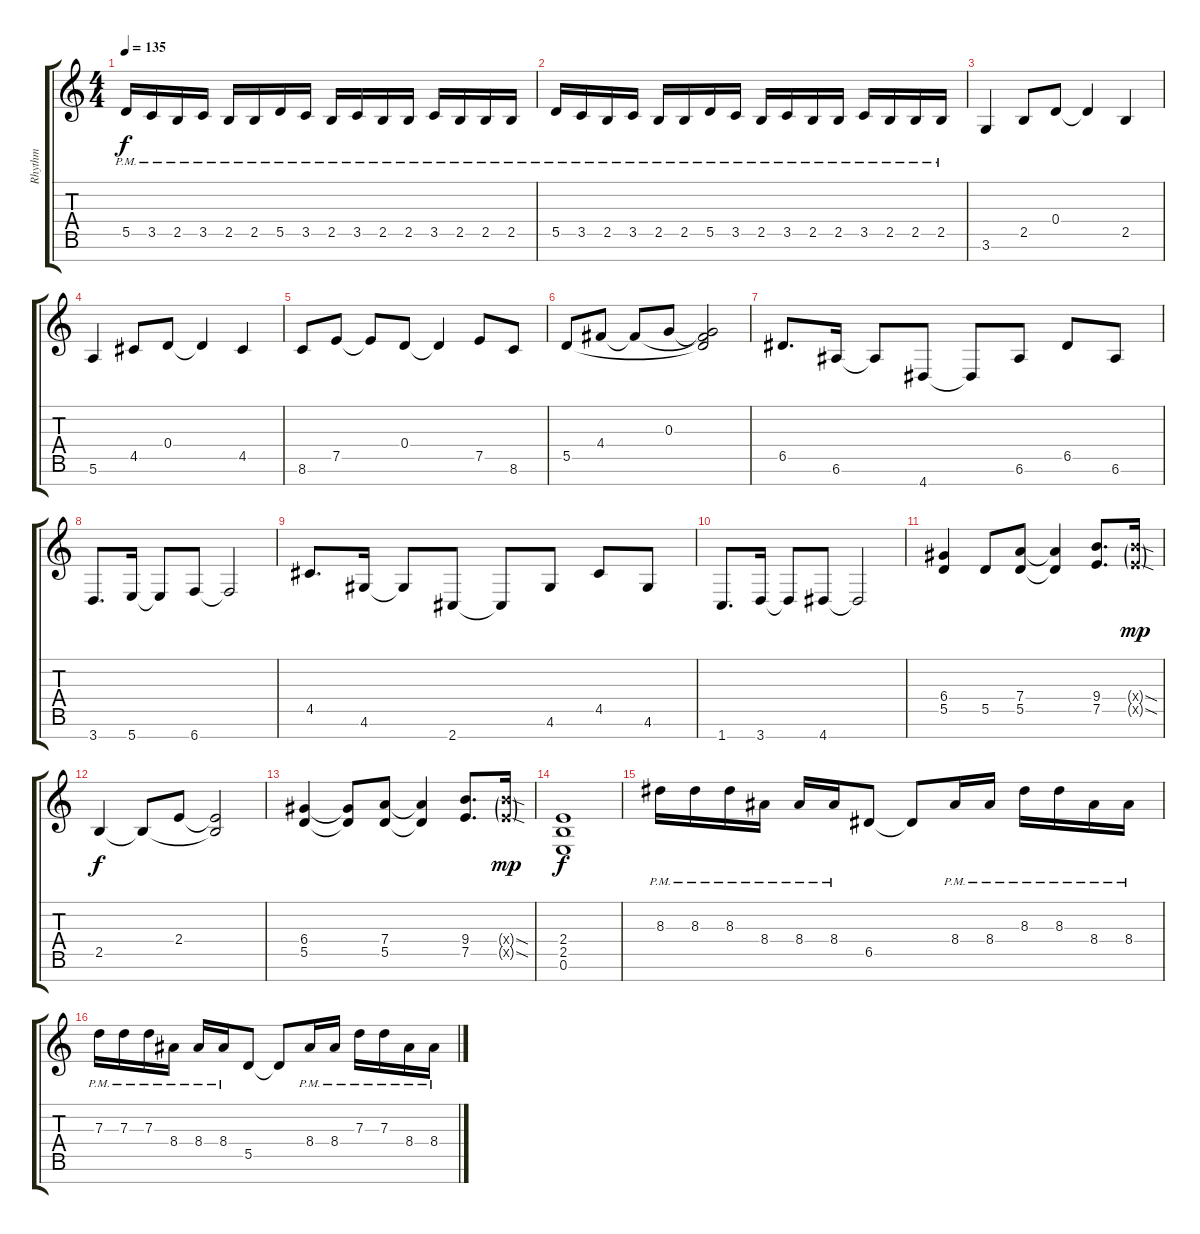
\track ("Rhythm" "Rhythm") {instrument distortionguitar}
\staff {score tabs}
\tuning (E4 B3 G3 D3 A2 E2 B1) {hide}
\ts (4 4)
\tempo 135
\clef g2
\ks c
5.5{pm}.16{dy f} 3.5{pm}.16 2.5{pm}.16 3.5{pm}.16 2.5{pm}.16 2.5{pm}.16 5.5{pm}.16 3.5{pm}.16 2.5{pm}.16 3.5{pm}.16 2.5{pm}.16 2.5{pm}.16 3.5{pm}.16 2.5{pm}.16 2.5{pm}.16 2.5{pm}.16 |
5.5{pm}.16 3.5{pm}.16 2.5{pm}.16 3.5{pm}.16 2.5{pm}.16 2.5{pm}.16 5.5{pm}.16 3.5{pm}.16 2.5{pm}.16 3.5{pm}.16 2.5{pm}.16 2.5{pm}.16 3.5{pm}.16 2.5{pm}.16 2.5{pm}.16 2.5{pm}.16 |
3.6.4 2.5.8 0.4.8 0.4{t}.4 2.5.4 |
5.6.4 4.5.8 0.4.8 0.4{t}.4 4.5.4 |
8.6.8 7.5.8 7.5{t}.8 0.4.8 0.4{t}.4 7.5.8 8.6.8 |
5.5.8 4.4.8 4.4{t}.8 0.3.8 (0.3{t} 4.4{t} 5.5{t}).2 |
6.5.8{d} 6.6.16 6.6{t}.8 4.7.8 4.7{t}.8 6.6.8 6.5.8 6.6.8 |
3.7.8{d} 5.7.16 5.7{t}.8 6.7.8 6.7{t}.2 |
4.5.8{d} 4.6.16 4.6{t}.8 2.7.8 2.7{t}.8 4.6.8 4.5.8 4.6.8 |
1.7.8{d} 3.7.16 3.7{t}.8 4.7.8 4.7{t}.2 |
(6.4 5.5).4 5.5.8 (7.4 5.5).8 (7.4{t} 5.5{t}).4 (9.4 7.5).8{d} (9.4{sod g x} 7.5{sod g x}).16{dy mp} |
2.5.4{dy f} 2.5{t}.8 2.4.8 (2.4{t} 2.5{t}).2 |
(6.4 5.5).4 (6.4{t} 5.5{t}).8 (7.4 5.5).8 (7.4{t} 5.5{t}).4 (9.4 7.5).8{d} (9.4{sod g x} 7.5{sod g x}).16{dy mp} |
(2.4 2.5 0.6).1{dy f} |
8.3{pm}.16 8.3{pm}.16 8.3{pm}.16 8.4{pm}.16 8.4{pm}.16 8.4{pm}.16 6.5.8 6.5{t}.8 8.4{pm}.16 8.4{pm}.16 8.3{pm}.16 8.3{pm}.16 8.4{pm}.16 8.4{pm}.16 |
7.3{pm}.16 7.3{pm}.16 7.3{pm}.16 8.4{pm}.16 8.4{pm}.16 8.4{pm}.16 5.5.8 5.5{t}.8 8.4{pm}.16 8.4{pm}.16 7.3{pm}.16 7.3{pm}.16 8.4{pm}.16 8.4{pm}.16
